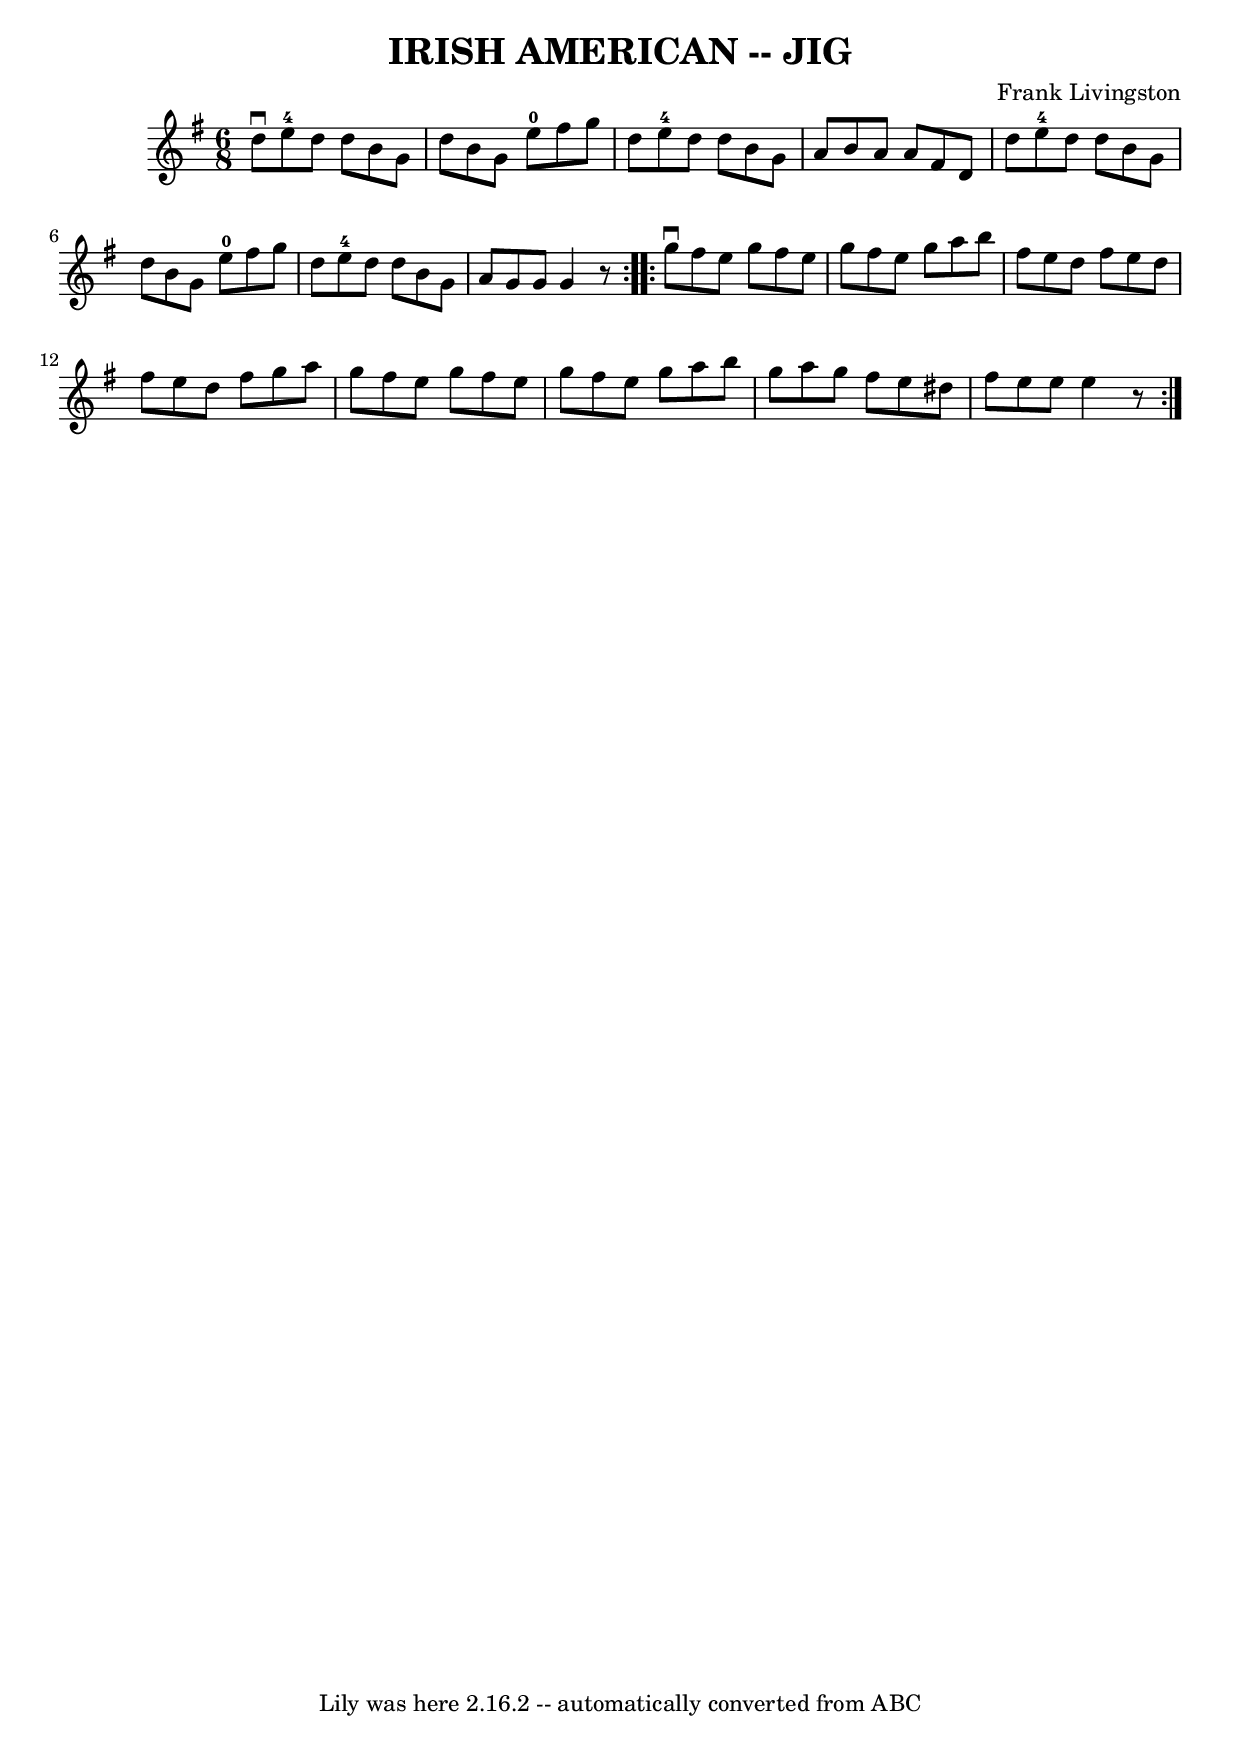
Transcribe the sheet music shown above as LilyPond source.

\version "2.16.2"
\include "Mammoth.ily"
\header {
  %% book = "Ryan's Mammoth Collection of Fiddle Tunes"
  composer = "Frank Livingston"
  crossRefNumber = "1"
  footnotes = ""
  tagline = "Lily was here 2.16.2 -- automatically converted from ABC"
  title = "IRISH AMERICAN -- JIG"

}
voicedefault =  {



  \repeat volta 2 {

    \time 6/8 
    \key g \major d''8^\downbow e''8-4 d''8 d''8 b'8    
    g'8    |
    d''8 b'8 g'8 e''8-0 fis''8 g''8    
    |
    d''8 e''8-4 d''8 d''8 b'8 g'8    |
    a'8    
    b'8 a'8 a'8 fis'8 d'8        |
    d''8 e''8-4 d''8    
    d''8 b'8 g'8    |
    d''8 b'8 g'8 e''8-0 fis''8    
    g''8    |
    d''8 e''8-4 d''8 d''8 b'8 g'8    |
    
    a'8 g'8 g'8 g'4    r8   
  }     
  \repeat volta 2 {
    g''8^\downbow   
    fis''8 e''8 g''8 fis''8 e''8    |
    g''8 fis''8 e''8   
    g''8 a''8 b''8    |
    fis''8 e''8 d''8 fis''8 e''8    
    d''8    |
    fis''8 e''8 d''8 fis''8 g''8 a''8        
    |
    g''8 fis''8 e''8 g''8 fis''8 e''8    |
    g''8  
    fis''8 e''8 g''8 a''8 b''8    |
    g''8 a''8 g''8    
    fis''8 e''8 dis''8    |
    fis''8 e''8 e''8 e''4    r8   
  } 
  

}

\score{
  <<

    \context Staff="default"
    {
      \voicedefault 
      
    }

  >>
  \layout {
    
  }
  \midi {
  }

}
